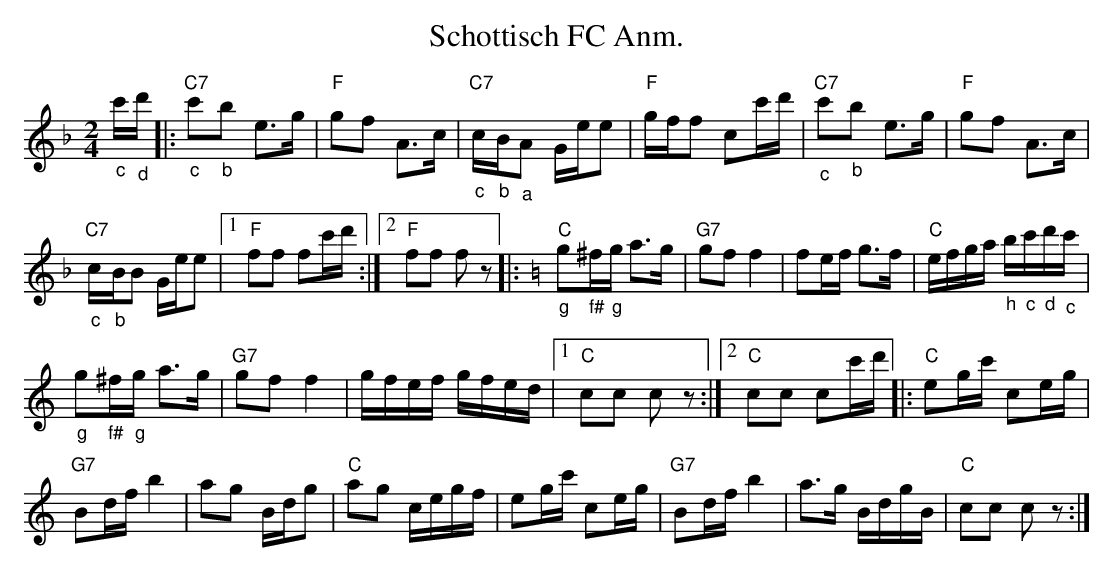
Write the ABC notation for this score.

X:1
T: Schottisch FC Anm.
M:2/4
L:1/8
K:F
"_c"c'/"_d"d'/ |: "C7""_c"c'"_b"b e>g | "F"gf A>c | "C7""_c"c/"_b"B/"_a"A G/e/e | "F"g/f/f cc'/d'/ | "C7""_c"c'"_b"b e>g | "F"gf A>c |
"C7""_c"c/"_b"B/B G/e/e |1 "F"ff fc'/d'/ :|2 "F"ff f z |: [K:C] "C""_g"g"_f#"^f/"_g"g/ a>g | "G7"gf f2 | fe/f/ g>f | [L:1/16] "C"efga "_h"b"_c"c'"_d"d'"_c"c' | [L:1/8]
"_g"g"_f#"^f/"_g"g/ a>g | "G7"gf f2 | [L:1/16] gfef gfed |1 [L:1/8] "C"cc cz :|2 "C"cc cc'/d'/ |: "C"eg/c'/ ce/g/ |
"G7"Bd/f/ b2 | ag B/d/g | "C"ag c/e/g/f/ | eg/c'/ ce/g/ | "G7"Bd/f/ b2 | a>g B/d/g/B/ | "C"cc c z :|
